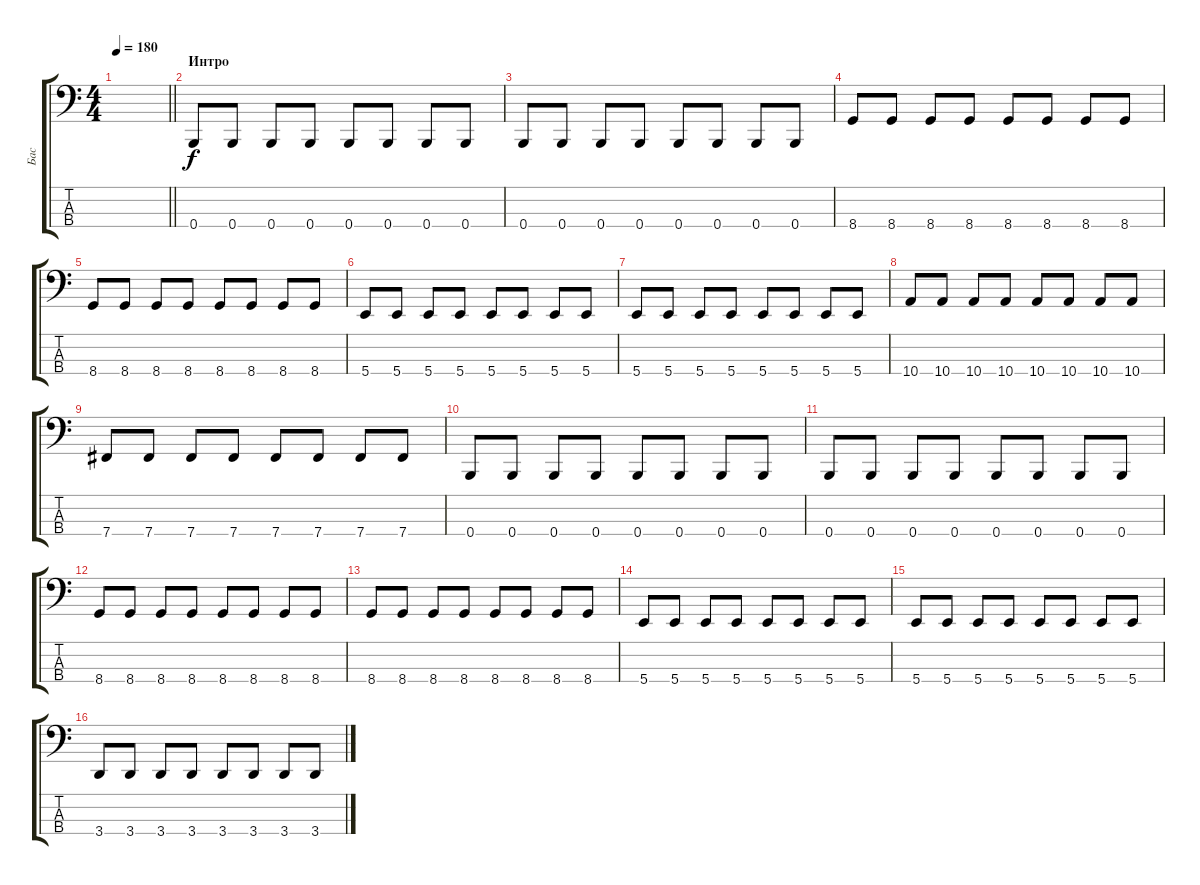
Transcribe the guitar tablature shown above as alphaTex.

\track ("Бас" "Бас") {instrument electricbasspick}
\staff {score tabs}
\tuning (E2 B1 Gb1 B0) {hide}
\ts (4 4)
\tempo 180
\clef f4
\barLineRight lightlight
\ks c
|
\section ("" "Интро")
0.4.8 0.4.8 0.4.8 0.4.8 0.4.8 0.4.8 0.4.8 0.4.8 |
0.4.8 0.4.8 0.4.8 0.4.8 0.4.8 0.4.8 0.4.8 0.4.8 |
8.4.8 8.4.8 8.4.8 8.4.8 8.4.8 8.4.8 8.4.8 8.4.8 |
8.4.8 8.4.8 8.4.8 8.4.8 8.4.8 8.4.8 8.4.8 8.4.8 |
5.4.8 5.4.8 5.4.8 5.4.8 5.4.8 5.4.8 5.4.8 5.4.8 |
5.4.8 5.4.8 5.4.8 5.4.8 5.4.8 5.4.8 5.4.8 5.4.8 |
10.4.8 10.4.8 10.4.8 10.4.8 10.4.8 10.4.8 10.4.8 10.4.8 |
7.4.8 7.4.8 7.4.8 7.4.8 7.4.8 7.4.8 7.4.8 7.4.8 |
0.4.8 0.4.8 0.4.8 0.4.8 0.4.8 0.4.8 0.4.8 0.4.8 |
0.4.8 0.4.8 0.4.8 0.4.8 0.4.8 0.4.8 0.4.8 0.4.8 |
8.4.8 8.4.8 8.4.8 8.4.8 8.4.8 8.4.8 8.4.8 8.4.8 |
8.4.8 8.4.8 8.4.8 8.4.8 8.4.8 8.4.8 8.4.8 8.4.8 |
5.4.8 5.4.8 5.4.8 5.4.8 5.4.8 5.4.8 5.4.8 5.4.8 |
5.4.8 5.4.8 5.4.8 5.4.8 5.4.8 5.4.8 5.4.8 5.4.8 |
3.4.8 3.4.8 3.4.8 3.4.8 3.4.8 3.4.8 3.4.8 3.4.8
